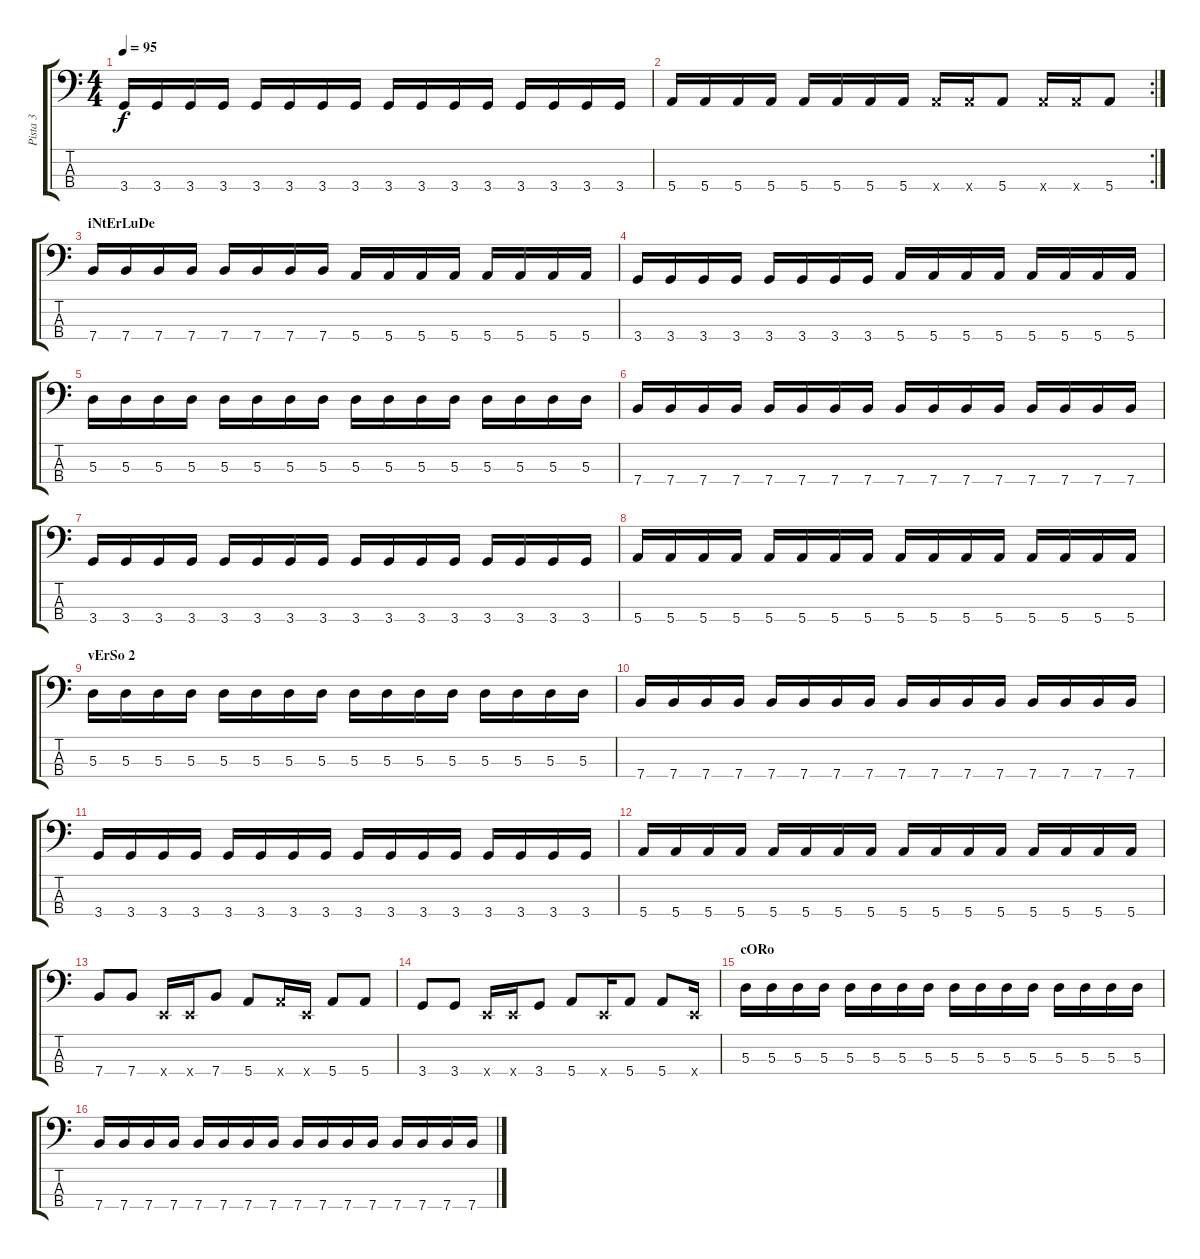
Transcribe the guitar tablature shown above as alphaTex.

\track ("Pista 3" "Pista 3") {instrument electricbasspick}
\staff {score tabs}
\tuning (G2 D2 A1 E1) {hide}
\ts (4 4)
\tempo 95
\clef f4
\ks c
3.4.16{dy f} 3.4.16 3.4.16 3.4.16 3.4.16 3.4.16 3.4.16 3.4.16 3.4.16 3.4.16 3.4.16 3.4.16 3.4.16 3.4.16 3.4.16 3.4.16 |
\rc 2
5.4.16 5.4.16 5.4.16 5.4.16 5.4.16 5.4.16 5.4.16 5.4.16 5.4{x}.16 5.4{x}.16 5.4.8 5.4{x}.16 5.4{x}.16 5.4.8 |
\section ("" "iNtErLuDe")
7.4.16 7.4.16 7.4.16 7.4.16 7.4.16 7.4.16 7.4.16 7.4.16 5.4.16 5.4.16 5.4.16 5.4.16 5.4.16 5.4.16 5.4.16 5.4.16 |
3.4.16 3.4.16 3.4.16 3.4.16 3.4.16 3.4.16 3.4.16 3.4.16 5.4.16 5.4.16 5.4.16 5.4.16 5.4.16 5.4.16 5.4.16 5.4.16 |
5.3.16 5.3.16 5.3.16 5.3.16 5.3.16 5.3.16 5.3.16 5.3.16 5.3.16 5.3.16 5.3.16 5.3.16 5.3.16 5.3.16 5.3.16 5.3.16 |
7.4.16 7.4.16 7.4.16 7.4.16 7.4.16 7.4.16 7.4.16 7.4.16 7.4.16 7.4.16 7.4.16 7.4.16 7.4.16 7.4.16 7.4.16 7.4.16 |
3.4.16 3.4.16 3.4.16 3.4.16 3.4.16 3.4.16 3.4.16 3.4.16 3.4.16 3.4.16 3.4.16 3.4.16 3.4.16 3.4.16 3.4.16 3.4.16 |
5.4.16 5.4.16 5.4.16 5.4.16 5.4.16 5.4.16 5.4.16 5.4.16 5.4.16 5.4.16 5.4.16 5.4.16 5.4.16 5.4.16 5.4.16 5.4.16 |
\section ("" "vErSo 2")
5.3.16 5.3.16 5.3.16 5.3.16 5.3.16 5.3.16 5.3.16 5.3.16 5.3.16 5.3.16 5.3.16 5.3.16 5.3.16 5.3.16 5.3.16 5.3.16 |
7.4.16 7.4.16 7.4.16 7.4.16 7.4.16 7.4.16 7.4.16 7.4.16 7.4.16 7.4.16 7.4.16 7.4.16 7.4.16 7.4.16 7.4.16 7.4.16 |
3.4.16 3.4.16 3.4.16 3.4.16 3.4.16 3.4.16 3.4.16 3.4.16 3.4.16 3.4.16 3.4.16 3.4.16 3.4.16 3.4.16 3.4.16 3.4.16 |
5.4.16 5.4.16 5.4.16 5.4.16 5.4.16 5.4.16 5.4.16 5.4.16 5.4.16 5.4.16 5.4.16 5.4.16 5.4.16 5.4.16 5.4.16 5.4.16 |
7.4.8 7.4.8 0.4{x}.16 0.4{x}.16 7.4.8 5.4.8 5.4{x}.16 0.4{x}.16 5.4.8 5.4.8 |
3.4.8 3.4.8 0.4{x}.16 0.4{x}.16 3.4.8 5.4.8 0.4{x}.16 5.4.8 5.4.8 0.4{x}.16 |
\section ("" "cORo")
5.3.16 5.3.16 5.3.16 5.3.16 5.3.16 5.3.16 5.3.16 5.3.16 5.3.16 5.3.16 5.3.16 5.3.16 5.3.16 5.3.16 5.3.16 5.3.16 |
7.4.16 7.4.16 7.4.16 7.4.16 7.4.16 7.4.16 7.4.16 7.4.16 7.4.16 7.4.16 7.4.16 7.4.16 7.4.16 7.4.16 7.4.16 7.4.16
